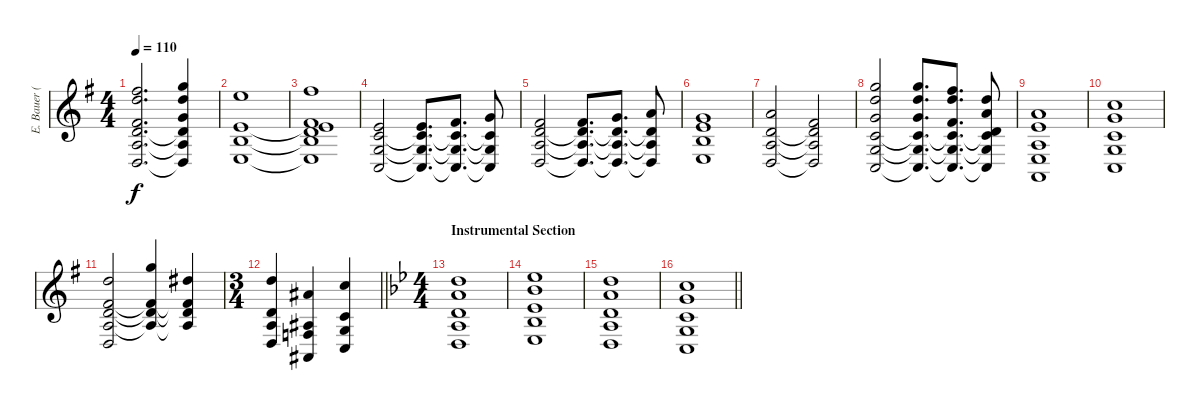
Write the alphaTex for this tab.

\track ("E. Bauer (Keyboard)" "E. Bauer (") {instrument stringensemble1}
\staff {score}
\tuning (E4 B3 G3 D3 A2 E2) {hide}
\ts (4 4)
\tempo 110
\clef g2
\ks eminor
(14.1 15.2 11.3 12.4 12.5 10.6).2{d dy f} (15.1 15.2 12.3 12.4{t} 12.5{t} 10.6{t}).4 |
(12.1 14.4 14.5 12.6).1 |
(14.1 7.2 7.3 14.4{t} 14.5{t} 12.6{t}).1 |
(5.2 5.3 5.4 3.5).2 (5.2 5.3{t} 5.4{t} 3.5{t}).8{d} (7.2 5.3{t} 5.4{t} 3.5{t}).8{d} (8.2 5.3{t} 5.4{t} 3.5{t}).8 |
(7.2 7.3 7.4 5.5).2 (7.2 7.3{t} 7.4{t} 5.5{t}).8{d} (8.2 7.3{t} 7.4{t} 5.5{t}).8{d} (10.2 7.3{t} 7.4{t} 5.5{t}).8 |
(8.2 9.3 9.4 7.5).1 |
(10.2 7.3 7.4 5.5).2 (7.2 7.3{t} 7.4{t} 5.5{t}).2 |
(15.1 15.2 12.3 10.4 10.5 8.6).2 (15.1 15.2 12.3 10.4{t} 10.5{t} 8.6{t}).8{d} (14.1 15.2 11.3 10.4{t} 10.5{t} 8.6{t}).8{d} (10.1 10.2 7.3 10.4{t} 10.5{t} 8.6{t}).8 |
(10.2 9.3 7.4 7.5 5.6).1 |
(8.1 8.2 5.3 5.4 3.5).1 |
(10.1 7.2 7.3 7.4 5.5).2 (15.1 7.2{t} 7.3{t} 7.4{t}).4 (11.1 7.2{t} 7.3{t} 7.4{t}).4 |
\ts (3 4)
\barLineRight lightlight
(10.1 7.3 7.4 5.5).4 (6.1 3.3 3.4 1.5).4 (8.1 5.3 5.4 3.5).4 |
\ts (4 4)
\section ("" "Instrumental Section")
\ks gminor
(10.1 10.2 7.3 7.4 5.5).1 |
(11.1 11.2 8.3 8.4 6.5).1 |
(10.1 10.2 7.3 7.4 5.5).1 |
\barLineRight lightlight
(8.1 8.2 5.3 5.4 3.5).1
